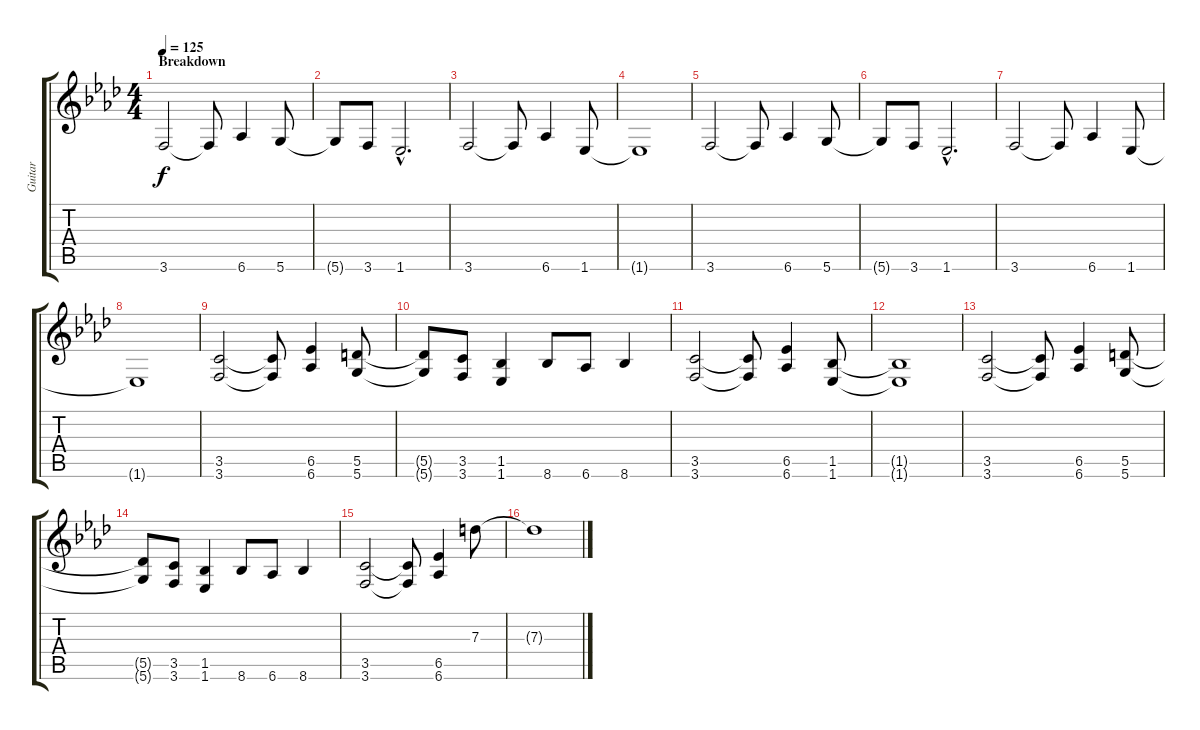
\track ("Guitar" "Guitar") {instrument distortionguitar}
\staff {score tabs}
\tuning (E4 B3 G3 D3 A2 D2) {hide}
\ts (4 4)
\section ("" "Breakdown")
\tempo 125
\clef g2
\ks fminor
3.6.2{dy f} 3.6{t}.8 6.6.4 5.6.8 |
5.6{t}.8 3.6.8 1.6{hac}.2{d} |
3.6.2 3.6{t}.8 6.6.4 1.6.8 |
1.6{t}.1 |
3.6.2 3.6{t}.8 6.6.4 5.6.8 |
5.6{t}.8 3.6.8 1.6{hac}.2{d} |
3.6.2 3.6{t}.8 6.6.4 1.6.8 |
1.6{t}.1 |
(3.5 3.6).2 (3.5{t} 3.6{t}).8 (6.5 6.6).4 (5.5 5.6).8 |
(5.5{t} 5.6{t}).8 (3.5 3.6).8 (1.5 1.6).4 8.6.8 6.6.8 8.6.4 |
(3.5 3.6).2 (3.5{t} 3.6{t}).8 (6.5 6.6).4 (1.5 1.6).8 |
(1.5{t} 1.6{t}).1 |
(3.5 3.6).2 (3.5{t} 3.6{t}).8 (6.5 6.6).4 (5.5 5.6).8 |
(5.5{t} 5.6{t}).8 (3.5 3.6).8 (1.5 1.6).4 8.6.8 6.6.8 8.6.4 |
(3.5 3.6).2 (3.5{t} 3.6{t}).8 (6.5 6.6).4 7.3.8{volume 10} |
7.3{t}.1
